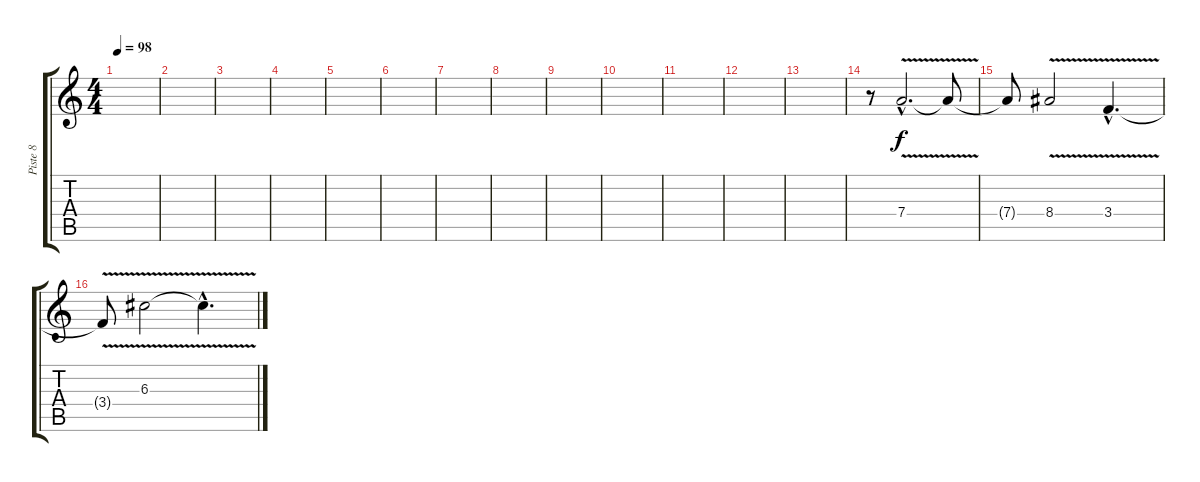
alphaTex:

\track ("Piste 8" "Piste 8") {instrument distortionguitar}
\staff {score tabs}
\tuning (E4 B3 G3 D3 A2 E2) {hide}
\ts (4 4)
\tempo 98
\clef g2
\ks c
|
|
|
|
|
|
|
|
|
|
|
|
|
r.8 7.4{v hac}.2{d} 7.4{t}.8 |
7.4{t}.8 8.4{v}.2 3.4{v hac}.4{d} |
3.4{t}.8 6.3{v}.2 6.3{hac t}.4{d}
